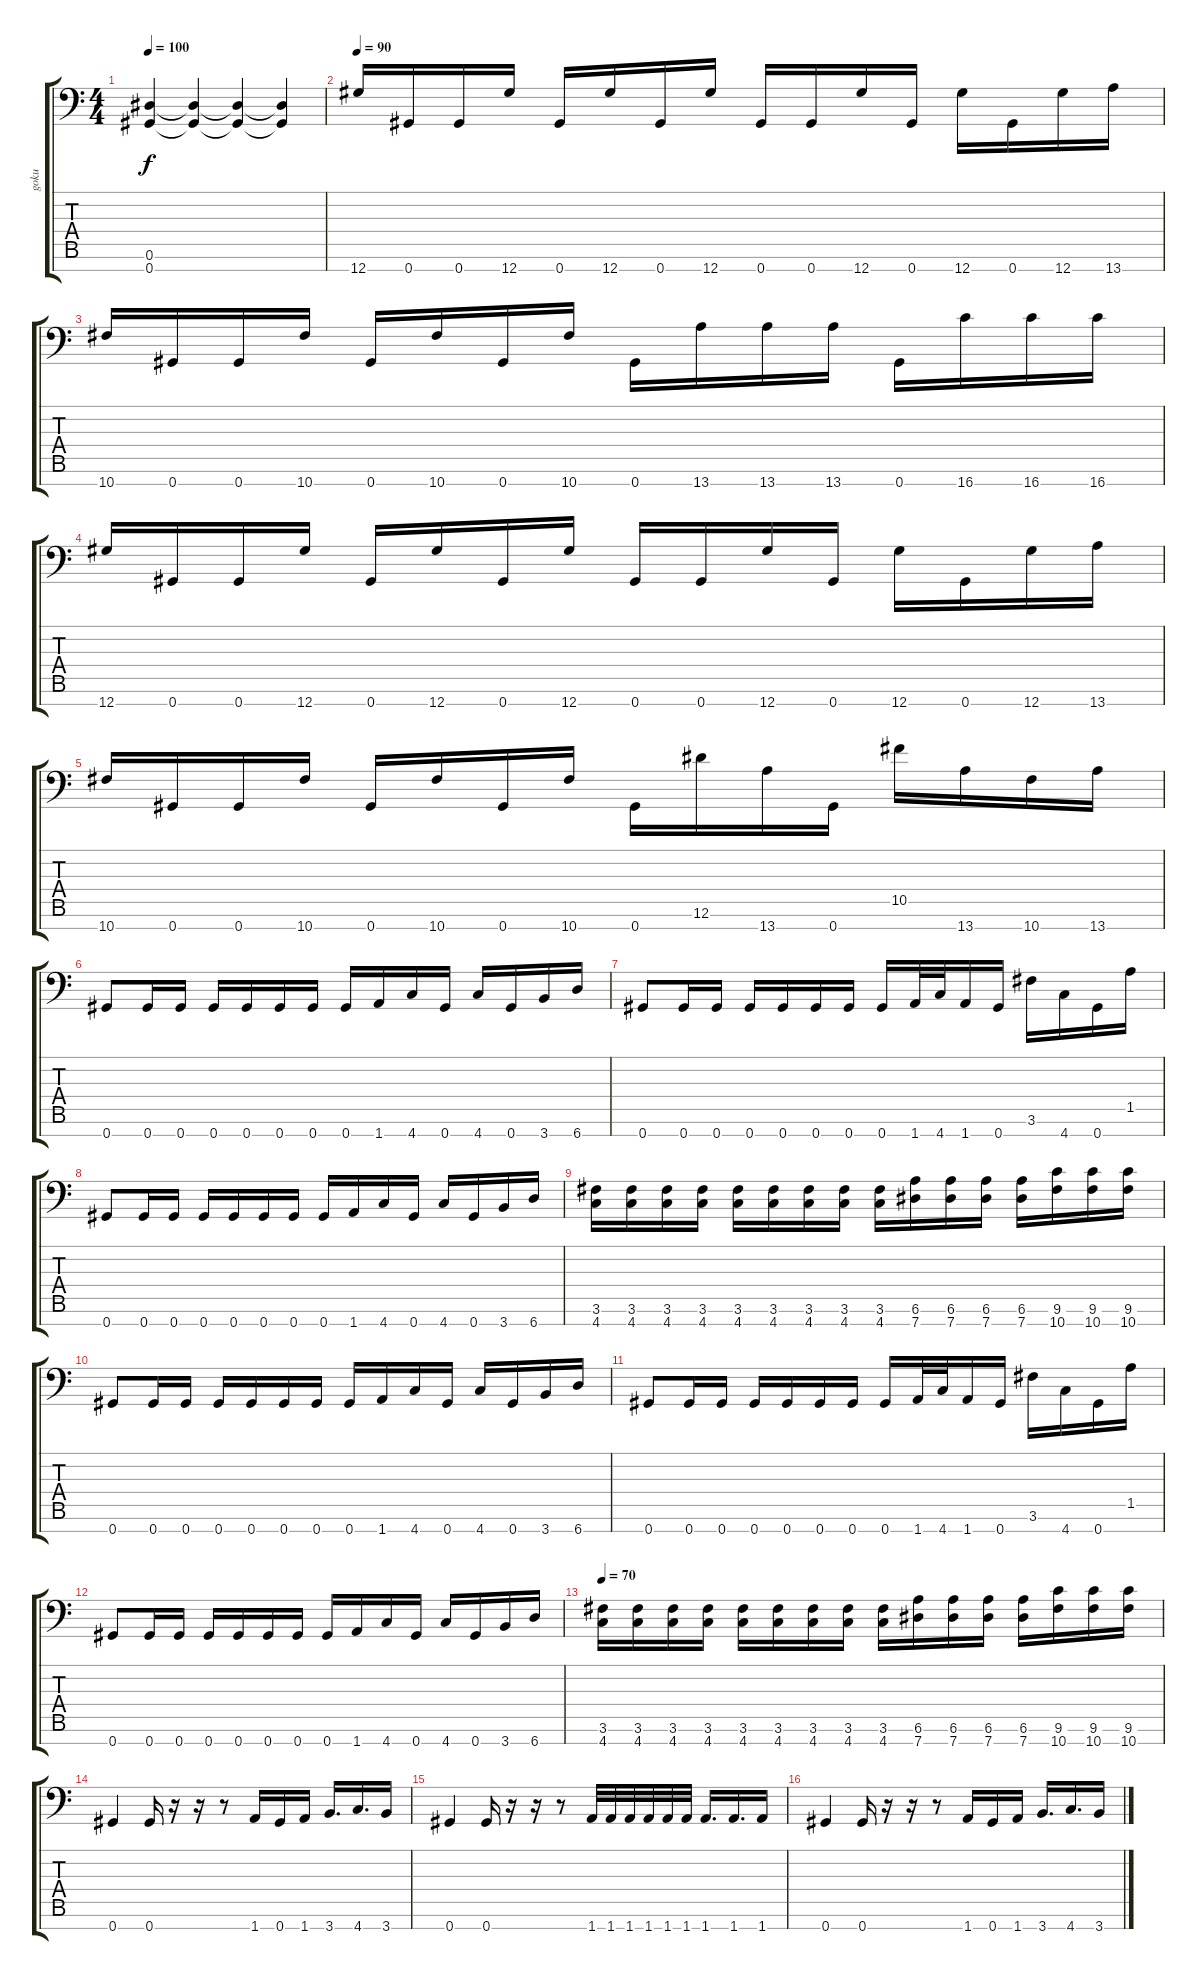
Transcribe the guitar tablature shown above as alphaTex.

\track ("goku" "goku") {instrument overdrivenguitar}
\staff {score tabs}
\tuning (E4 Bb3 Gb3 Db3 Ab2 Eb2 Ab1) {hide}
\ts (4 4)
\tempo 100
\clef f4
\ks c
(0.6 0.7).4{dy f} (0.6{t} 0.7{t}).4 (0.6{t} 0.7{t}).4 (0.6{t} 0.7{t}).4 |
\tempo 90
12.7.16 0.7.16 0.7.16 12.7.16 0.7.16 12.7.16 0.7.16 12.7.16 0.7.16 0.7.16 12.7.16 0.7.16 12.7.16 0.7.16 12.7.16 13.7.16 |
10.7.16 0.7.16 0.7.16 10.7.16 0.7.16 10.7.16 0.7.16 10.7.16 0.7.16 13.7.16 13.7.16 13.7.16 0.7.16 16.7.16 16.7.16 16.7.16 |
12.7.16 0.7.16 0.7.16 12.7.16 0.7.16 12.7.16 0.7.16 12.7.16 0.7.16 0.7.16 12.7.16 0.7.16 12.7.16 0.7.16 12.7.16 13.7.16 |
10.7.16 0.7.16 0.7.16 10.7.16 0.7.16 10.7.16 0.7.16 10.7.16 0.7.16 12.6.16 13.7.16 0.7.16 10.5.16 13.7.16 10.7.16 13.7.16 |
0.7.8 0.7.16 0.7.16 0.7.16 0.7.16 0.7.16 0.7.16 0.7.16 1.7.16 4.7.16 0.7.16 4.7.16 0.7.16 3.7.16 6.7.16 |
0.7.8 0.7.16 0.7.16 0.7.16 0.7.16 0.7.16 0.7.16 0.7.16 1.7.32 4.7.32 1.7.16 0.7.16 3.6.16 4.7.16 0.7.16 1.5.16 |
0.7.8 0.7.16 0.7.16 0.7.16 0.7.16 0.7.16 0.7.16 0.7.16 1.7.16 4.7.16 0.7.16 4.7.16 0.7.16 3.7.16 6.7.16 |
(3.6 4.7).16 (3.6 4.7).16 (3.6 4.7).16 (3.6 4.7).16 (3.6 4.7).16 (3.6 4.7).16 (3.6 4.7).16 (3.6 4.7).16 (3.6 4.7).16 (6.6 7.7).16 (6.6 7.7).16 (6.6 7.7).16 (6.6 7.7).16 (9.6 10.7).16 (9.6 10.7).16 (9.6 10.7).16 |
0.7.8 0.7.16 0.7.16 0.7.16 0.7.16 0.7.16 0.7.16 0.7.16 1.7.16 4.7.16 0.7.16 4.7.16 0.7.16 3.7.16 6.7.16 |
0.7.8 0.7.16 0.7.16 0.7.16 0.7.16 0.7.16 0.7.16 0.7.16 1.7.32 4.7.32 1.7.16 0.7.16 3.6.16 4.7.16 0.7.16 1.5.16 |
0.7.8 0.7.16 0.7.16 0.7.16 0.7.16 0.7.16 0.7.16 0.7.16 1.7.16 4.7.16 0.7.16 4.7.16 0.7.16 3.7.16 6.7.16 |
\tempo 70
(3.6 4.7).16 (3.6 4.7).16 (3.6 4.7).16 (3.6 4.7).16 (3.6 4.7).16 (3.6 4.7).16 (3.6 4.7).16 (3.6 4.7).16 (3.6 4.7).16 (6.6 7.7).16 (6.6 7.7).16 (6.6 7.7).16 (6.6 7.7).16 (9.6 10.7).16 (9.6 10.7).16 (9.6 10.7).16 |
0.7.4 0.7.16 r.16 r.16 r.8 1.7.16 0.7.16 1.7.16 3.7.16{d} 4.7.16{d} 3.7.16 |
0.7.4 0.7.16 r.16 r.16 r.8 1.7.32 1.7.32 1.7.32 1.7.32 1.7.32 1.7.32 1.7.16{d} 1.7.16{d} 1.7.16 |
0.7.4 0.7.16 r.16 r.16 r.8 1.7.16 0.7.16 1.7.16 3.7.16{d} 4.7.16{d} 3.7.16
